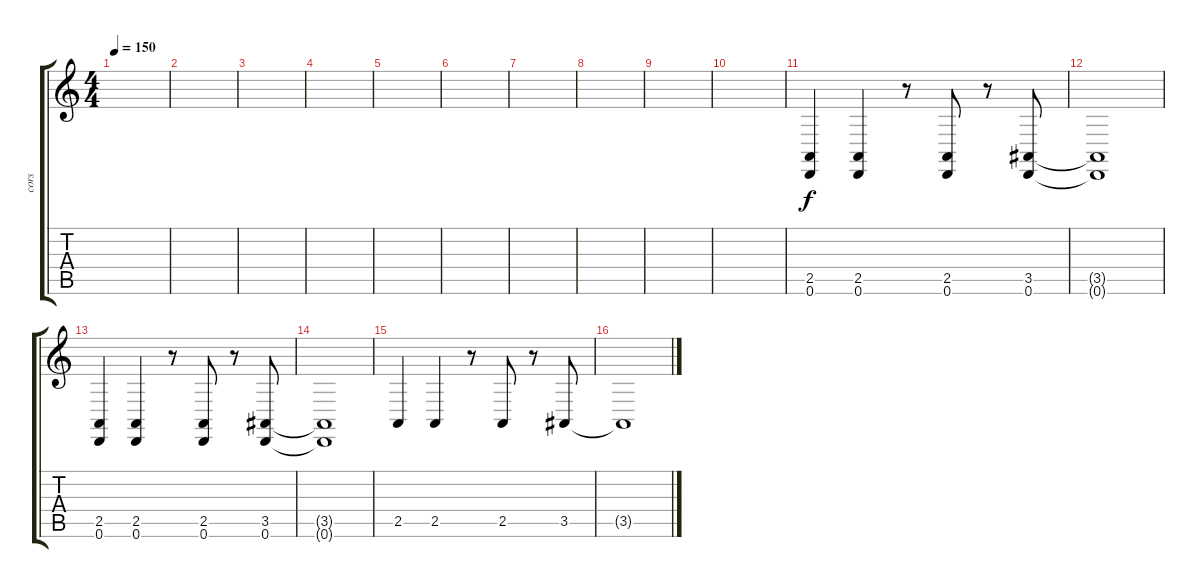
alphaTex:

\track ("cors" "cors") {instrument trombone bank 1}
\staff {score tabs}
\tuning (D4 A3 F3 C3 G2 D2) {hide}
\ts (4 4)
\tempo 150
\clef g2
\ks c
|
|
|
|
|
|
|
|
|
|
(2.5 0.6).4 (2.5 0.6).4 r.8 (2.5 0.6).8 r.8 (3.5 0.6).8 |
(3.5{t} 0.6{t}).1 |
(2.5 0.6).4 (2.5 0.6).4 r.8 (2.5 0.6).8 r.8 (3.5 0.6).8 |
(3.5{t} 0.6{t}).1 |
2.5.4 2.5.4 r.8 2.5.8 r.8 3.5.8 |
3.5{t}.1
